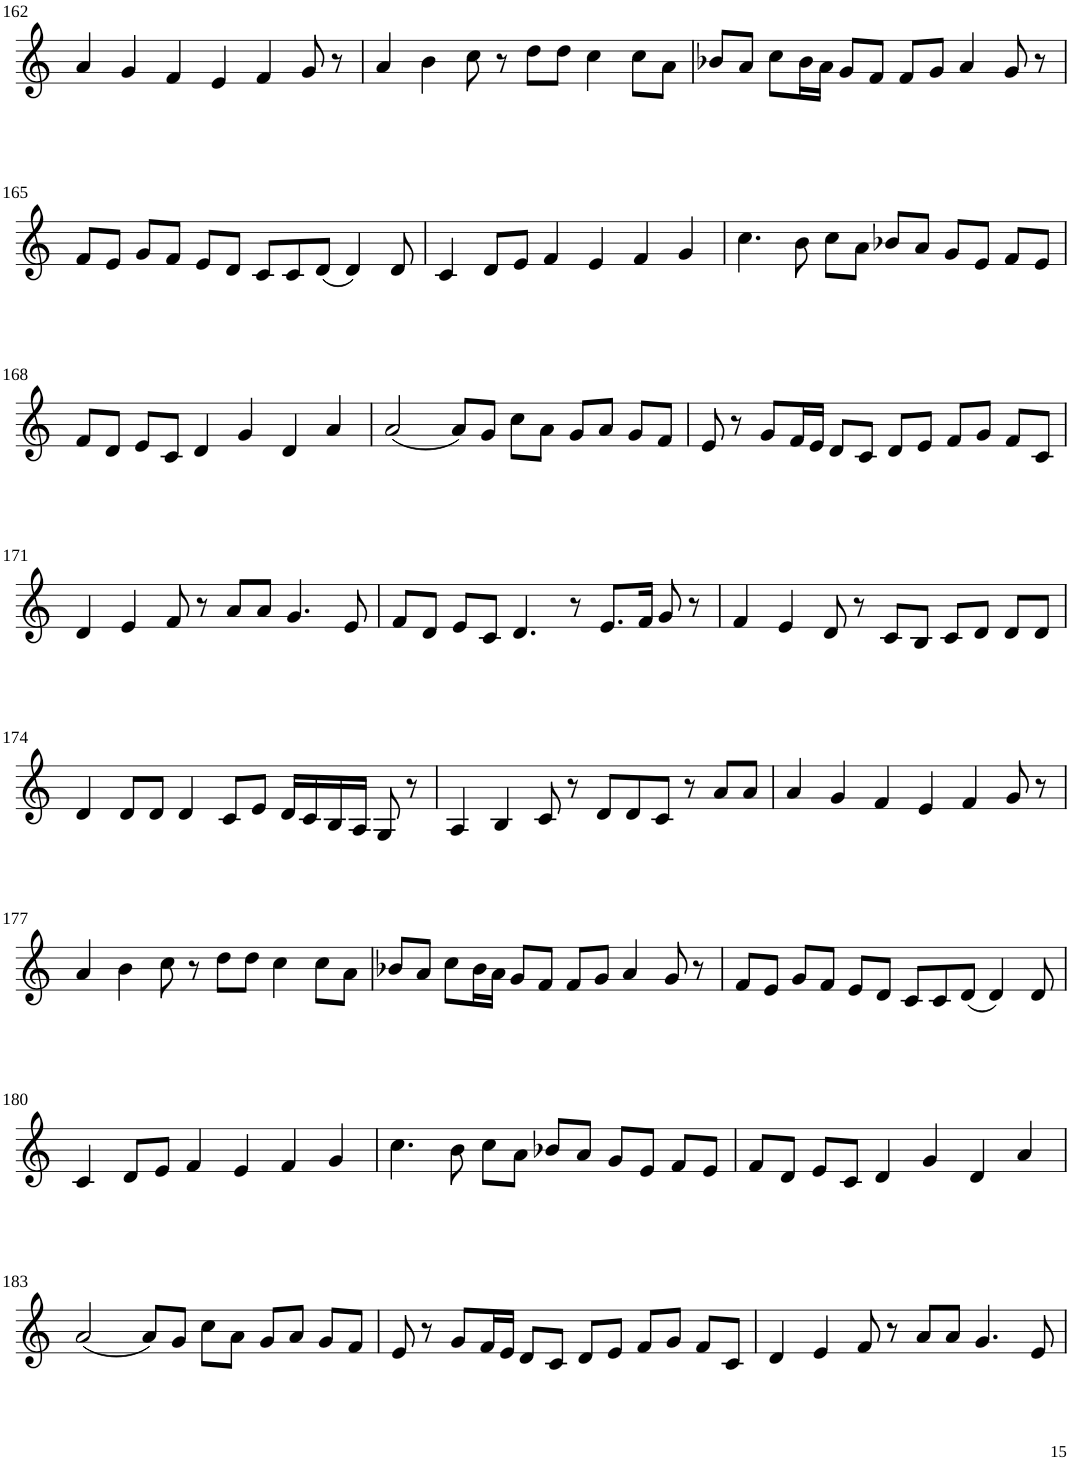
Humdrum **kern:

**kern
*part1
*staff1
*I"Violin
!!LO:PB:g=z
*clefG2
*k[]
*M6/4
=162
4a/
4g/
4f/
4e/
4f/
8g/
8r
=163
4a/
4b\
8cc\
8r
8dd\L
8dd\J
4cc\
8cc\L
8a\J
=164
8b-X/L
8a/J
8cc\L
16b-\L
16a\JJ
8g/L
8f/J
8f/L
8g/J
4a/
8g/
8r
!!LO:LB:g=z
=165
8f/L
8e/J
8g/L
8f/J
8e/L
8d/J
8c/L
8c/
(8d/J
4d/)
8d/
=166
4c/
8d/L
8e/J
4f/
4e/
4f/
4g/
=167
4.cc\
8b\
8cc\L
8a\J
8b-X/L
8a/J
8g/L
8e/J
8f/L
8e/J
!!LO:LB:g=z
=168
8f/L
8d/J
8e/L
8c/J
4d/
4g/
4d/
4a/
=169
(2a/
8a/L)
8g/J
8cc\L
8a\J
8g/L
8a/J
8g/L
8f/J
=170
8e/
8r
8g/L
16f/L
16e/JJ
8d/L
8c/J
8d/L
8e/J
8f/L
8g/J
8f/L
8c/J
!!LO:LB:g=z
=171
4d/
4e/
8f/
8r
8a/L
8a/J
4.g/
8e/
=172
8f/L
8d/J
8e/L
8c/J
4.d/
8r
8.e/L
16f/Jk
8g/
8r
=173
4f/
4e/
8d/
8r
8c/L
8B/J
8c/L
8d/J
8d/L
8d/J
!!LO:LB:g=z
=174
4d/
8d/L
8d/J
4d/
8c/L
8e/J
16d/LL
16c/
16B/
16A/JJ
8G/
8r
=175
4A/
4B/
8c/
8r
8d/L
8d/
8c/J
8r
8a/L
8a/J
=176
4a/
4g/
4f/
4e/
4f/
8g/
8r
!!LO:LB:g=z
=177
4a/
4b\
8cc\
8r
8dd\L
8dd\J
4cc\
8cc\L
8a\J
=178
8b-X/L
8a/J
8cc\L
16b-\L
16a\JJ
8g/L
8f/J
8f/L
8g/J
4a/
8g/
8r
=179
8f/L
8e/J
8g/L
8f/J
8e/L
8d/J
8c/L
8c/
(8d/J
4d/)
8d/
!!LO:LB:g=z
=180
4c/
8d/L
8e/J
4f/
4e/
4f/
4g/
=181
4.cc\
8b\
8cc\L
8a\J
8b-X/L
8a/J
8g/L
8e/J
8f/L
8e/J
=182
8f/L
8d/J
8e/L
8c/J
4d/
4g/
4d/
4a/
!!LO:LB:g=z
=183
(2a/
8a/L)
8g/J
8cc\L
8a\J
8g/L
8a/J
8g/L
8f/J
=184
8e/
8r
8g/L
16f/L
16e/JJ
8d/L
8c/J
8d/L
8e/J
8f/L
8g/J
8f/L
8c/J
=185
4d/
4e/
8f/
8r
8a/L
8a/J
4.g/
8e/
=
*-
